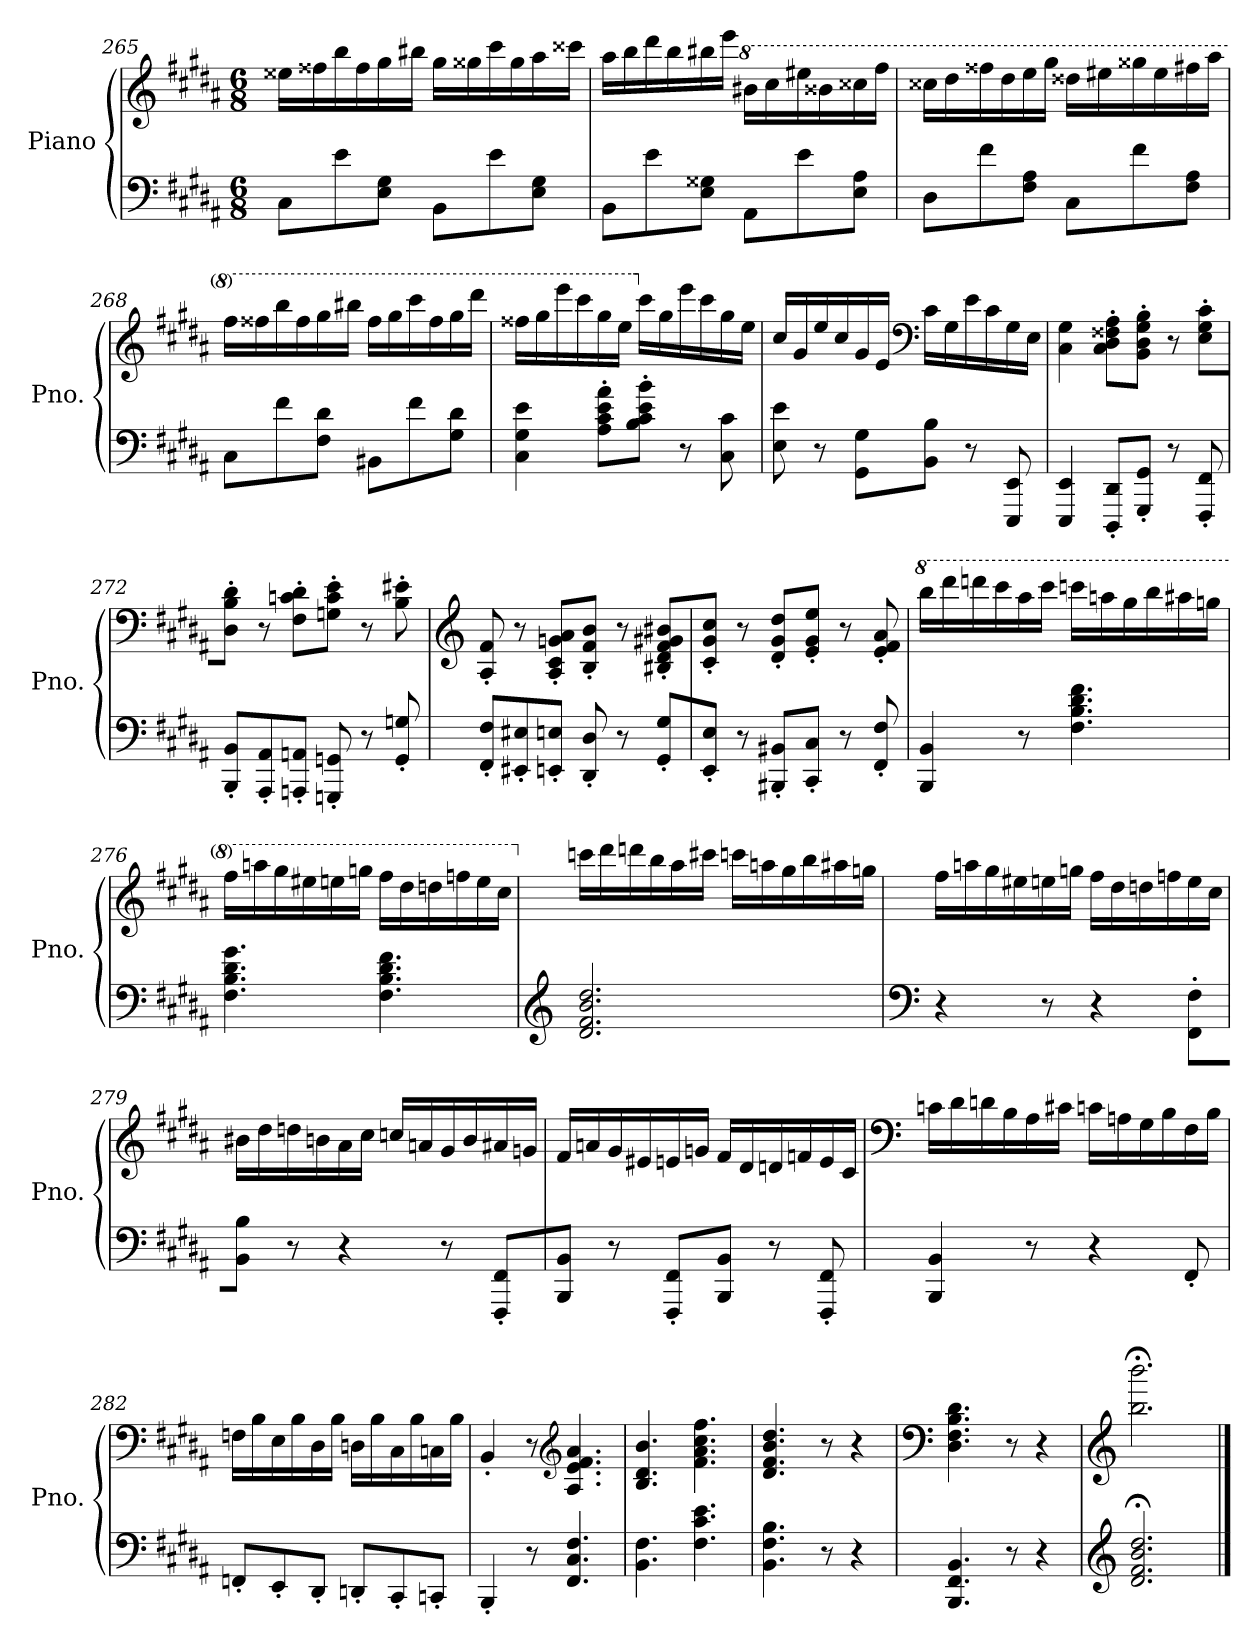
**kern	**kern
*part1	*part1
*staff2	*staff1
*I"Piano	*
*I'Pno.	*
*clefF4	*clefG2
*k[f#c#g#d#a#]	*k[f#c#g#d#a#]
*M6/8	*M6/8
=265	=265
8C#\L	16ee##X\LL
.	16ff##X\
8e\	16bb\
.	16ff##\
8E\ 8G#\J	16gg#\
.	16bb#X\JJ
8BB\L	16gg#\LL
.	16gg##X\
8e\	16ccc#\
.	16gg##\
8E\ 8G#\J	16aa#\
.	16ccc##X\JJ
!!LO:LB:g=z
=266	=266
8BB\L	16aa#\LL
.	16bb\
8e\	16ddd#\
.	16bb\
8E\ 8G##X\J	16bb#X\
.	16eee\JJ
*	*8va
8AA#\L	16bb#X\LL
.	16ccc#\
8e\	16eee#X\
.	16bb##X\
8E\ 8A#\J	16ccc##X\
.	16fff#\JJ
=267	=267
8D#\L	16ccc##X\LL
.	16ddd#\
8f#\	16fff##X\
.	16ddd#\
8F#\ 8A#\J	16eee\
.	16ggg#\JJ
8C#\L	16ddd##X\LL
.	16eee#X\
8f#\	16ggg##X\
.	16eee#\
8F#\ 8A#\J	16fff#X\
.	16aaa#\JJ
=268	=268
8C#\L	16fff#\LL
.	16fff##X\
8f#\	16bbb\
.	16fff##\
8F#\ 8d#\J	16ggg#\
.	16bbb#X\JJ
8BB#X\L	16fff##\LL
.	16ggg#\
8f#\	16cccc#\
.	16fff##\
8G#\ 8d#\J	16ggg#\
.	16dddd#\JJ
=269	=269
4C#\ 4G#\ 4e\	16fff##X\LL
.	16ggg#\
.	16eeee\
.	16cccc#\
8A#\' 8c#\' 8e\' 8a#\'L	16ggg#\
.	16eee\JJ
*	*X8va
8B\' 8c#\' 8e\' 8b\'J	16ccc#\LL
.	16gg#\
8r	16eee\
.	16ccc#\
8C#\ 8c#\	16gg#\
.	16ee\JJ
!!LO:LB:g=z
=270	=270
8E\ 8e\	16cc#/LL
.	16g#/
8r	16ee/
.	16cc#/
8GG#\ 8G#\L	16g#/
.	16e/JJ
*	*clefF4
8BB\ 8B\J	16c#\LL
.	16G#\
8r	16e\
.	16c#\
8EEE/ 8EE/	16G#\
.	16E\JJ
=271	=271
4EEE/ 4EE/	4C#\ 4G#\
8DDD#/' 8DD#/'L	8C#\' 8D#\' 8F##X\' 8A#\'L
8GGG#/' 8GG#/'J	8BB\' 8D#\' 8G#\' 8B\'J
8r	8r
8FFF#/' 8FF#/'	8E\' 8G#\' 8c#\'L
=272	=272
8BBB/' 8BB/'L	8D#\' 8B\' 8d#\'J
8AAA#/' 8AA#/'	8r
8AAAn/' 8AAn/'J	8F#\' 8cn\' 8d#\'L
8GGGn/' 8GGn/'	8Gn\' 8c\' 8e\'J
8r	8r
8GG/' 8Gn/'	8B\' 8e#X\'
=273	=273
*	*clefG2
8FF#/' 8F#/'L	8A#/' 8f#/'
8EE#X/' 8E#X/'	8r
8EEn/' 8En/'J	8A#/' 8c#/' 8gn/' 8a#/'L
8DD#/' 8D#/'	8B/' 8f#/' 8b/'J
8r	8r
8GG#/' 8G#/'L	8B#X/' 8d#/' 8f#/' 8g#X/' 8b#X/'L
=274	=274
8EE/' 8E/'J	8c#/' 8g#/' 8cc#/'J
8r	8r
8BBB#X/' 8BB#X/'L	8d#/' 8g#/' 8dd#/'L
8CC#/' 8C#/'J	8e/' 8g#/' 8ee/'J
8r	8r
8FF#/' 8F#/'	8e/' 8f#/' 8a#/'
!!LO:LB:g=z
=275	=275
*	*8va
4BBB/ 4BB/	16bbb\LL
.	16dddd#\
.	16ddddn\
.	16cccc#\
8r	16aaa#\
.	16cccc#\JJ
4.F#\ 4.B\ 4.d#\ 4.f#\	16ccccn\LL
.	16aaan\
.	16ggg#\
.	16bbb\
.	16aaa#X\
.	16gggn\JJ
=276	=276
4.F#\ 4.B\ 4.d#\ 4.g#\	16fff#\LL
.	16aaan\
.	16ggg#\
.	16eee#X\
.	16eeen\
.	16gggn\JJ
4.F#\ 4.B\ 4.d#\ 4.f#\	16fff#\LL
.	16ddd#\
.	16dddn\
.	16fffn\
.	16eee\
.	16ccc#\JJ
=277	=277
*clefG2	*
*	*X8va
2.d#/ 2.f#/ 2.b/ 2.dd#/	16cccn\LL
.	16ddd#\
.	16dddn\
.	16bb\
.	16aa#\
.	16ccc#X\JJ
.	16cccn\LL
.	16aan\
.	16gg#\
.	16bb\
.	16aa#X\
.	16ggn\JJ
!!LO:LB:g=z
=278	=278
*clefF4	*
4r	16ff#\LL
.	16aan\
.	16gg#\
.	16ee#X\
8r	16een\
.	16ggn\JJ
4r	16ff#\LL
.	16dd#\
.	16ddn\
.	16ffn\
8FF#\' 8F#\'L	16ee\
.	16cc#\JJ
=279	=279
8BB\ 8B\J	16b#X\LL
.	16dd#\
8r	16ddn\
.	16bn\
4r	16a#\
.	16cc#\JJ
.	16ccn/LL
.	16an/
8r	16g#/
.	16b/
8FFF#/' 8FF#/'L	16a#X/
.	16gn/JJ
=280	=280
8BBB/ 8BB/J	16f#/LL
.	16an/
8r	16g#/
.	16e#X/
8FFF#/' 8FF#/'L	16en/
.	16gn/JJ
8BBB/ 8BB/J	16f#/LL
.	16d#/
8r	16dn/
.	16fn/
8FFF#/' 8FF#/'	16e/
.	16c#/JJ
!!LO:LB:g=z
=281	=281
*	*clefF4
4BBB/ 4BB/	16cn\LL
.	16d#\
.	16dn\
.	16B\
8r	16A#\
.	16c#X\JJ
4r	16cn\LL
.	16An\
.	16G#\
.	16B\
8FF#'/	16F#\
.	16B\JJ
=282	=282
8FFn'/L	16Fn\LL
.	16B\
8EE'/	16E\
.	16B\
8DD#'/J	16D#\
.	16B\JJ
8DDn'/L	16Dn\LL
.	16B\
8CC#'/	16C#\
.	16B\
8CCn'/J	16Cn\
.	16B\JJ
=283	=283
4BBB'/	4BB'/
8r	8r
*	*clefG2
4.FF#/ 4.C#/ 4.F#/	4.A#/ 4.e/ 4.f#/ 4.a#/
=284	=284
4.BB\ 4.F#\	4.B/ 4.d#/ 4.b/
4.F#\ 4.c#\ 4.e\	4.f#\ 4.a#\ 4.cc#\ 4.ff#\
=285	=285
4.BB\ 4.F#\ 4.B\	4.d#/ 4.f#/ 4.b/ 4.dd#/
8r	8r
4r	4r
=286	=286
*	*clefF4
4.BBB/ 4.FF#/ 4.BB/	4.D#\ 4.F#\ 4.B\ 4.d#\
8r	8r
4r	4r
=287	=287
*clefG2	*clefG2
*	*MM60
2.d#/;< 2.f#/;< 2.b/;< 2.dd#/;<	2.bb\;< 2.bbb\;<
==	==
*-	*-
